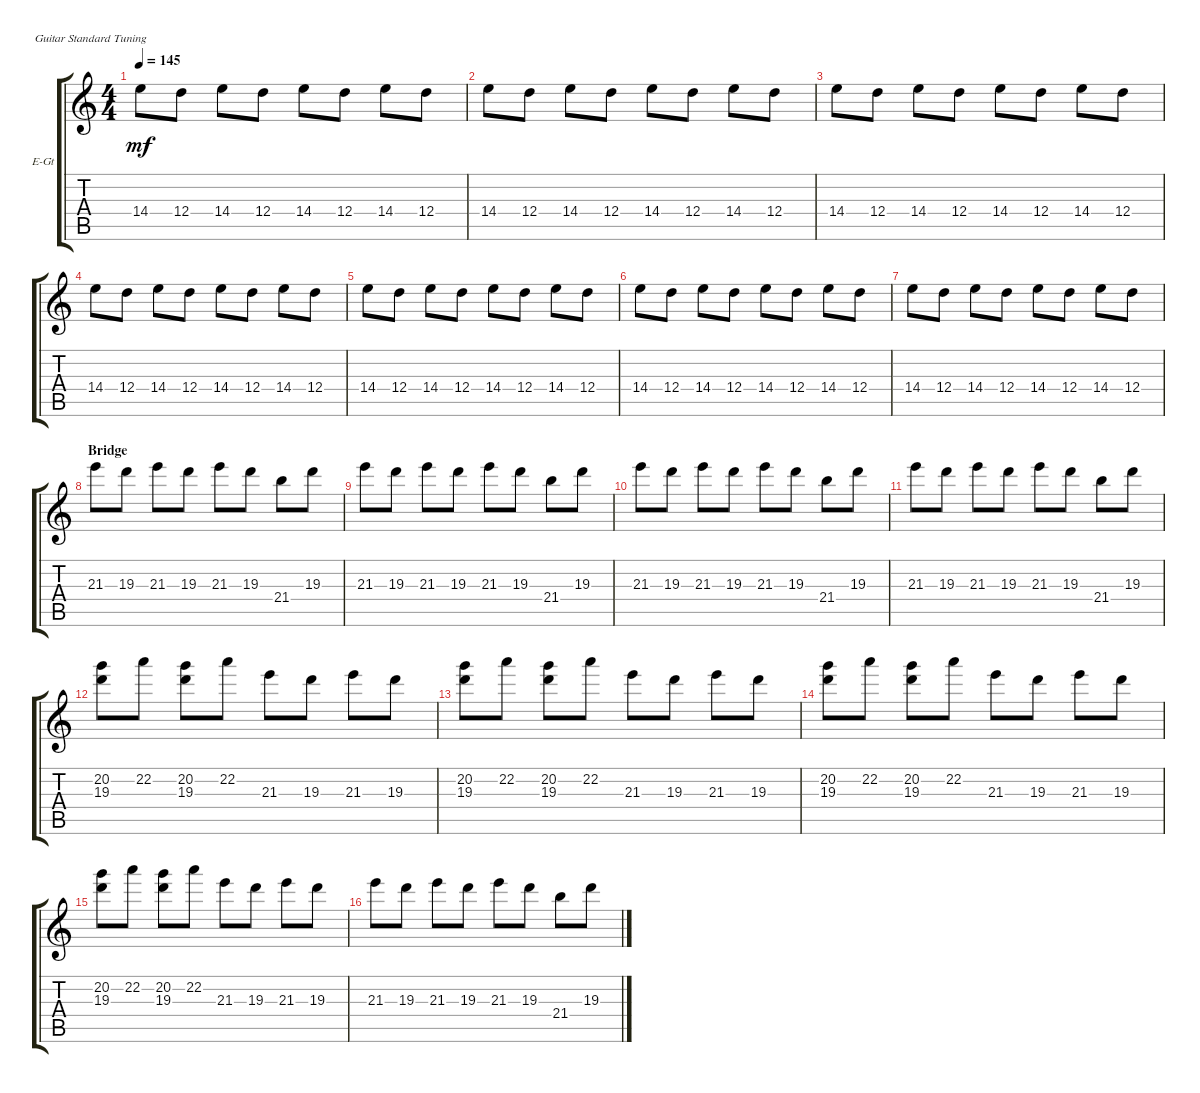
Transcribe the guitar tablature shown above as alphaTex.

\defaultSystemsLayout 4
\bracketExtendMode groupsimilarinstruments
\firstSystemTrackNameOrientation horizontal
\otherSystemsTrackNameOrientation horizontal
\track ("Electric Guitar" "E-Gt") {instrument electricguitarclean}
\staff {score tabs}
\tuning (E4 B3 G3 D3 A2 E2)
\ts (4 4)
\tempo 145
\clef g2
\ks c
14.4.8{dy mf} 12.4.8 14.4.8 12.4.8 14.4.8 12.4.8 14.4.8 12.4.8 |
14.4.8 12.4.8 14.4.8 12.4.8 14.4.8 12.4.8 14.4.8 12.4.8 |
14.4.8 12.4.8 14.4.8 12.4.8 14.4.8 12.4.8 14.4.8 12.4.8 |
14.4.8 12.4.8 14.4.8 12.4.8 14.4.8 12.4.8 14.4.8 12.4.8 |
14.4.8 12.4.8 14.4.8 12.4.8 14.4.8 12.4.8 14.4.8 12.4.8 |
14.4.8 12.4.8 14.4.8 12.4.8 14.4.8 12.4.8 14.4.8 12.4.8 |
14.4.8 12.4.8 14.4.8 12.4.8 14.4.8 12.4.8 14.4.8 12.4.8 |
\section ("" "Bridge")
21.3.8 19.3.8 21.3.8 19.3.8 21.3.8 19.3.8 21.4.8 19.3.8 |
21.3.8 19.3.8 21.3.8 19.3.8 21.3.8 19.3.8 21.4.8 19.3.8 |
21.3.8 19.3.8 21.3.8 19.3.8 21.3.8 19.3.8 21.4.8 19.3.8 |
21.3.8 19.3.8 21.3.8 19.3.8 21.3.8 19.3.8 21.4.8 19.3.8 |
(19.3 20.2).8 22.2.8 (19.3 20.2).8 22.2.8 21.3.8 19.3.8 21.3.8 19.3.8 |
(19.3 20.2).8 22.2.8 (19.3 20.2).8 22.2.8 21.3.8 19.3.8 21.3.8 19.3.8 |
(19.3 20.2).8 22.2.8 (19.3 20.2).8 22.2.8 21.3.8 19.3.8 21.3.8 19.3.8 |
(19.3 20.2).8 22.2.8 (19.3 20.2).8 22.2.8 21.3.8 19.3.8 21.3.8 19.3.8 |
21.3.8 19.3.8 21.3.8 19.3.8 21.3.8 19.3.8 21.4.8 19.3.8
